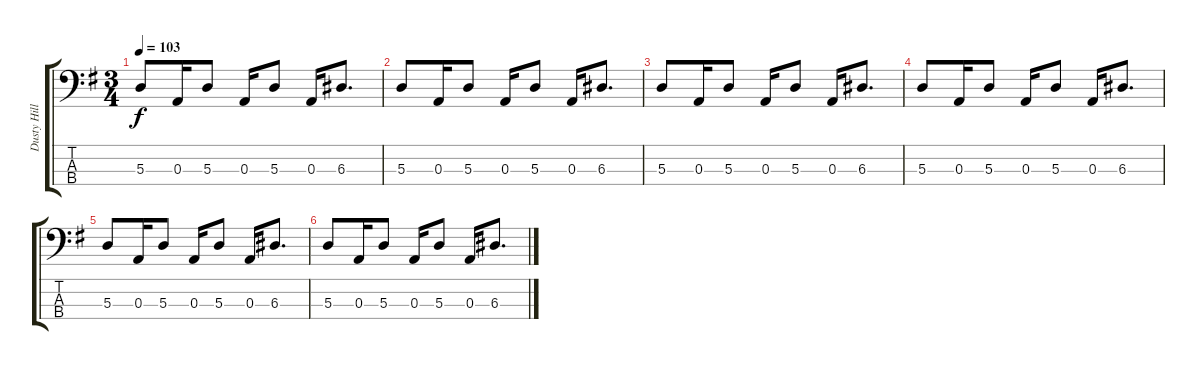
\track ("Dusty Hill Bass" "Dusty Hill") {instrument electricbassfinger}
\staff {score tabs}
\tuning (G2 D2 A1 E1) {hide}
\ts (3 4)
\tempo 103
\clef f4
\ks g
5.3.8{dy f} 0.3.16 5.3.8 0.3.16 5.3.8 0.3.16 6.3.8{d} |
5.3.8 0.3.16 5.3.8 0.3.16 5.3.8 0.3.16 6.3.8{d} |
5.3.8 0.3.16 5.3.8 0.3.16 5.3.8 0.3.16 6.3.8{d} |
5.3.8 0.3.16 5.3.8 0.3.16 5.3.8 0.3.16 6.3.8{d} |
5.3.8 0.3.16 5.3.8 0.3.16 5.3.8 0.3.16 6.3.8{d} |
5.3.8 0.3.16 5.3.8 0.3.16 5.3.8 0.3.16 6.3.8{d}
